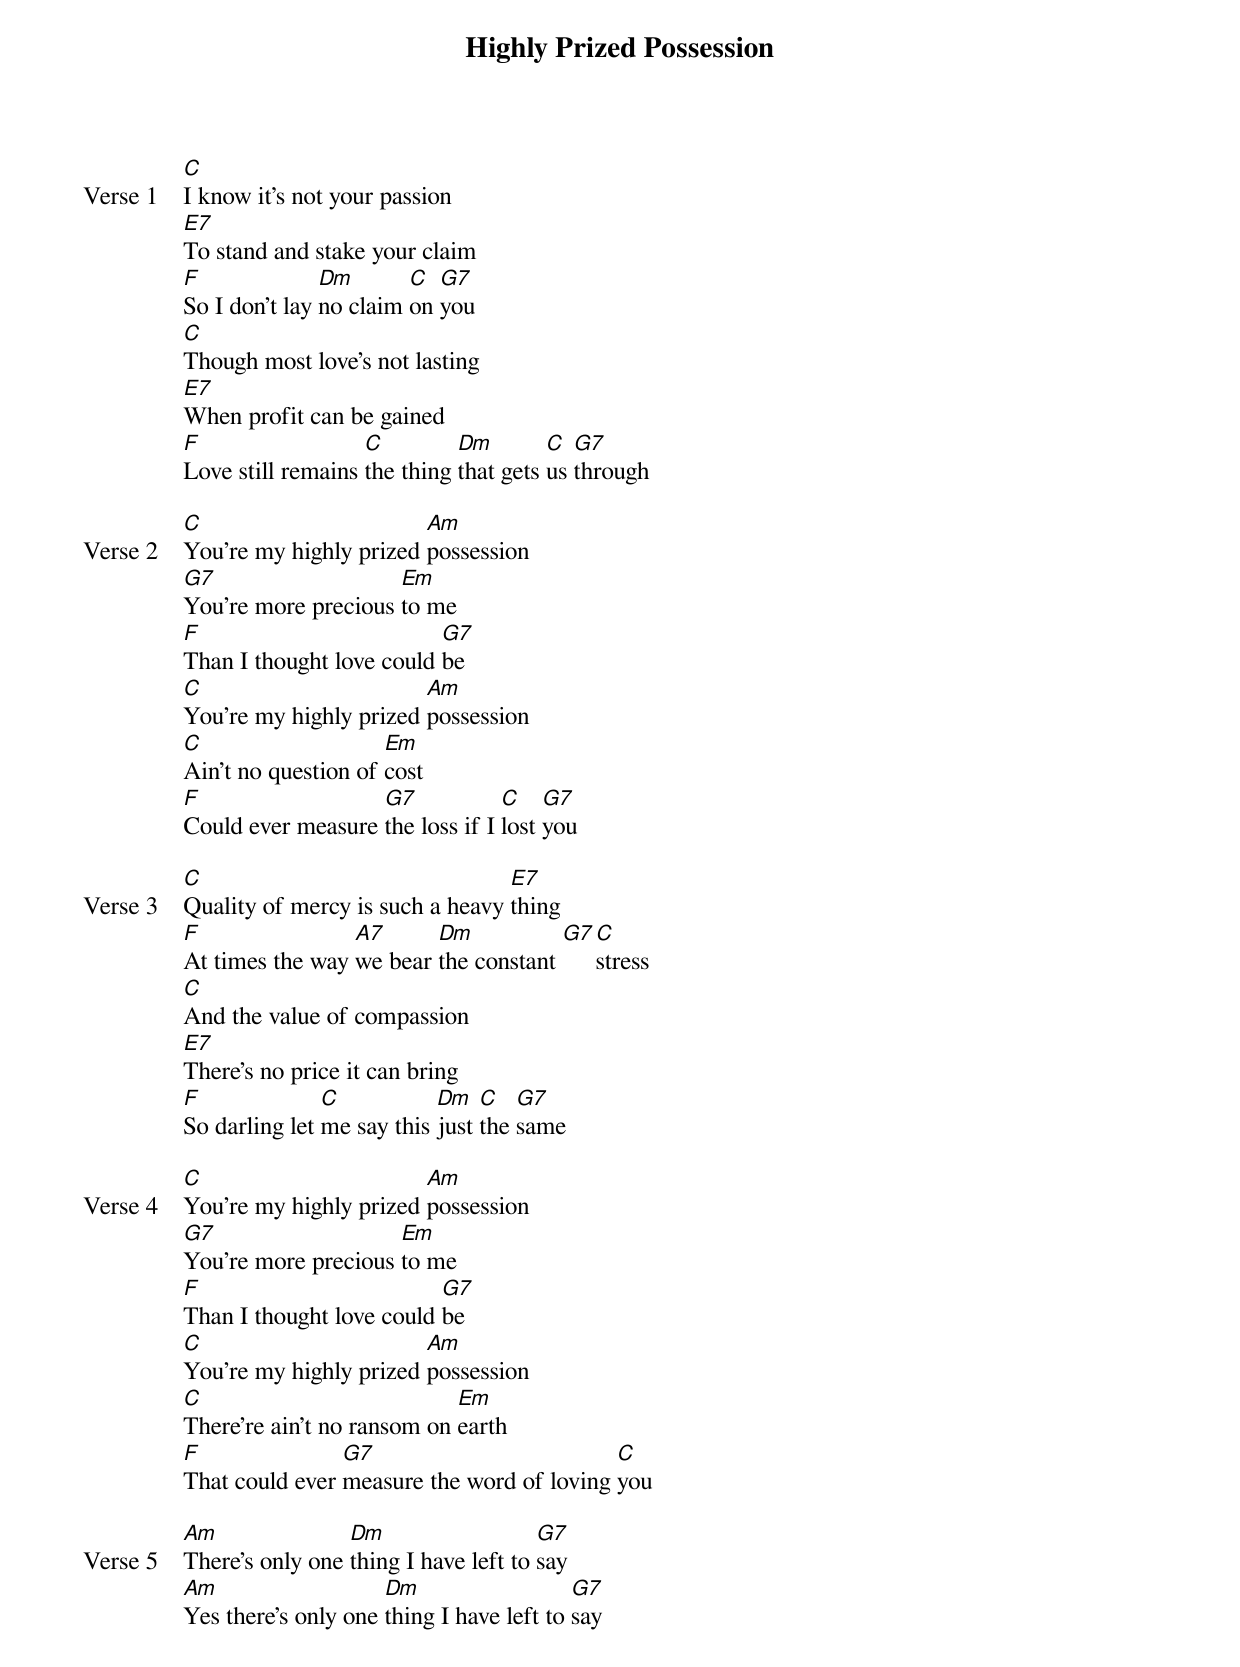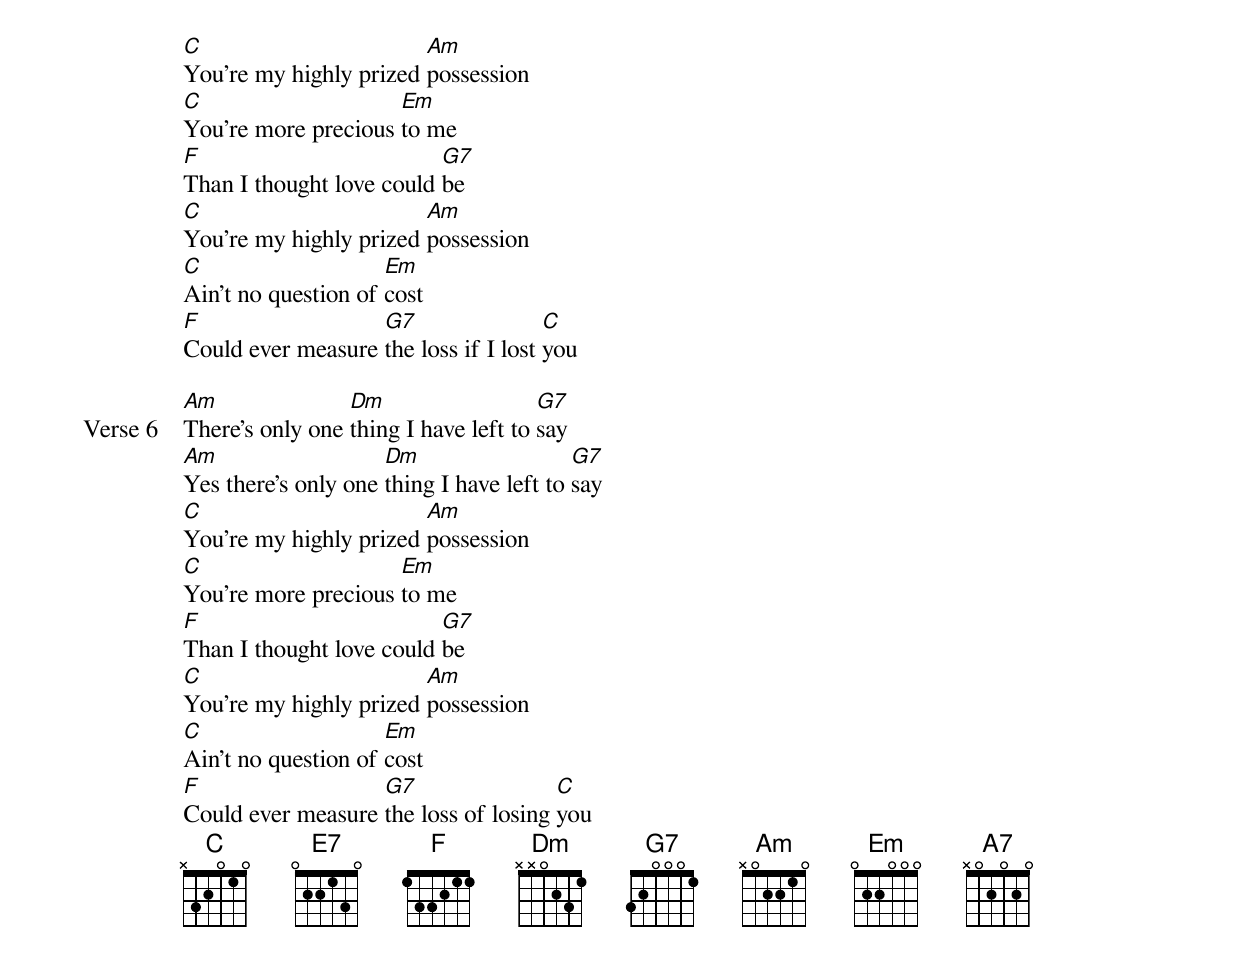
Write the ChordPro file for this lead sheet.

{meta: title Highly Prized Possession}
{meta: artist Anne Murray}
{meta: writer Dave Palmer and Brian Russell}

{start_of_verse: Verse 1}
[C]I know it's not your passion
[E7]To stand and stake your claim
[F]So I don't lay [Dm]no claim [C]on [G7]you
[C]Though most love's not lasting
[E7]When profit can be gained
[F]Love still remains [C]the thing [Dm]that gets [C]us [G7]through
{end_of_verse}

{start_of_verse: Verse 2}
[C]You're my highly prized [Am]possession
[G7]You're more precious [Em]to me
[F]Than I thought love could [G7]be
[C]You're my highly prized [Am]possession
[C]Ain't no question of [Em]cost
[F]Could ever measure [G7]the loss if I [C]lost [G7]you
{end_of_verse}

{start_of_verse: Verse 3}
[C]Quality of mercy is such a heavy [E7]thing
[F]At times the way [A7]we bear [Dm]the constant [G7][C]stress
[C]And the value of compassion
[E7]There's no price it can bring
[F]So darling let [C]me say this [Dm]just [C]the [G7]same
{end_of_verse}

{start_of_verse: Verse 4}
[C]You're my highly prized [Am]possession
[G7]You're more precious [Em]to me
[F]Than I thought love could [G7]be
[C]You're my highly prized [Am]possession
[C]There're ain't no ransom on [Em]earth
[F]That could ever [G7]measure the word of loving [C]you
{end_of_verse}

{start_of_verse: Verse 5}
[Am]There's only one [Dm]thing I have left to [G7]say
[Am]Yes there's only one [Dm]thing I have left to [G7]say
[C]You're my highly prized [Am]possession
[C]You're more precious [Em]to me
[F]Than I thought love could [G7]be
[C]You're my highly prized [Am]possession
[C]Ain't no question of [Em]cost
[F]Could ever measure [G7]the loss if I lost [C]you
{end_of_verse}

{start_of_verse: Verse 6}
[Am]There's only one [Dm]thing I have left to [G7]say
[Am]Yes there's only one [Dm]thing I have left to [G7]say
[C]You're my highly prized [Am]possession
[C]You're more precious [Em]to me
[F]Than I thought love could [G7]be
[C]You're my highly prized [Am]possession
[C]Ain't no question of [Em]cost
[F]Could ever measure [G7]the loss of losing [C]you
{end_of_verse}
